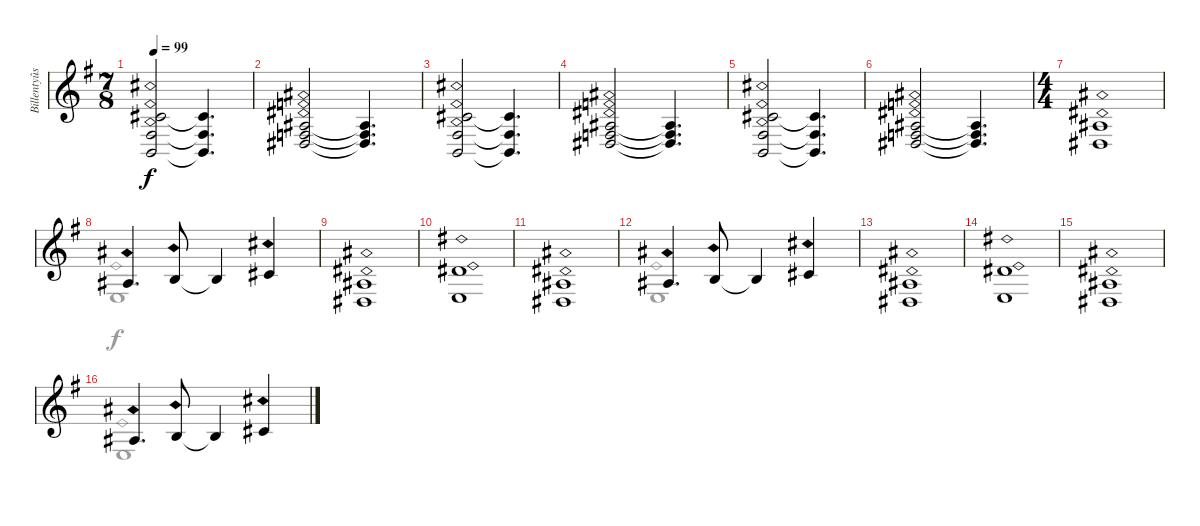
\track ("Billentyûs 1 (Mats Olausson)" "Billentyûs") {instrument honkytonkpiano}
\staff {score}
\tuning (E4 B3 G3 D3 A2 E2) {hide}
\voice
\ts (7 8)
\tempo 99
\clef g2
\ks g
(2.2{ph 12} 4.4{ph 12} 2.5{ph 12}).2{dy f} (2.2{t} 4.4{t} 2.5{t}).4{d} |
(3.3{ph 12} 3.4{ph 12} 6.5{ph 12}).2 (3.3{t} 3.4{t} 6.5{t}).4{d} |
(2.2{ph 12} 4.4{ph 12} 2.5{ph 12}).2 (2.2{t} 4.4{t} 2.5{t}).4{d} |
(3.3{ph 12} 3.4{ph 12} 6.5{ph 12}).2 (3.3{t} 3.4{t} 6.5{t}).4{d} |
(2.2{ph 12} 4.4{ph 12} 2.5{ph 12}).2 (2.2{t} 4.4{t} 2.5{t}).4{d} |
(3.3{ph 12} 3.4{ph 12} 6.5{ph 12}).2 (3.3{t} 3.4{t} 6.5{t}).4{d} |
\ts (4 4)
(3.3{ph 12} 1.4{ph 12}).1 |
3.3{ph 12}.4{d} 0.2{ph 12}.8 0.2{t}.4 2.2{ph 12}.4 |
(3.3{ph 12} 1.4{ph 12}).1 |
(4.2{ph 12} 2.4{ph 12}).1 |
(3.3{ph 12} 1.4{ph 12}).1 |
3.3{ph 12}.4{d} 0.2{ph 12}.8 0.2{t}.4 2.2{ph 12}.4 |
(3.3{ph 12} 1.4{ph 12}).1 |
(4.2{ph 12} 2.4{ph 12}).1{volume 9} |
(3.3{ph 12} 1.4{ph 12}).1 |
3.3{ph 12}.4{d} 0.2{ph 12}.8 0.2{t}.4 2.2{ph 12}.4
\voice
\clef g2
\ottava regular
\simile none
\ks g
|
|
|
|
|
|
|
2.4{ph 12}.1 |
|
|
|
2.4{ph 12}.1 |
|
|
|
2.4{ph 12}.1
